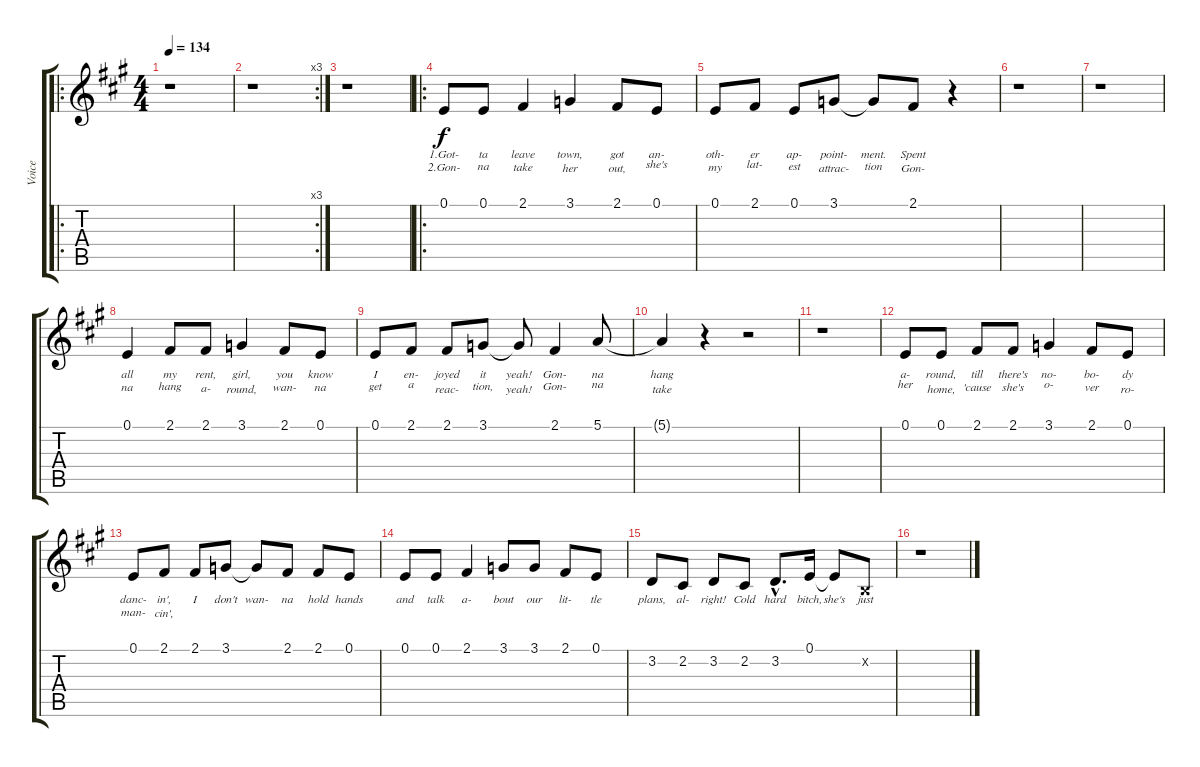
\track ("Voice" "Voice") {instrument lead5charang}
\staff {score tabs}
\tuning (E4 B3 G3 D3 A2 E2) {hide}
\ro
\ts (4 4)
\tempo 134
\clef g2
\ks a
r.1{dy f} |
\rc 3
r.1 |
r.1 |
\ro
0.1.8{lyrics (0 "1.Got-") lyrics (1 "2.Gon-") lyrics (2 "") lyrics (3 "") lyrics (4 "")} 0.1.8{lyrics (0 "ta") lyrics (1 "na") lyrics (2 "") lyrics (3 "") lyrics (4 "")} 2.1.4{lyrics (0 "leave") lyrics (1 "take") lyrics (2 "") lyrics (3 "") lyrics (4 "")} 3.1.4{lyrics (0 "town,") lyrics (1 "her") lyrics (2 "") lyrics (3 "") lyrics (4 "")} 2.1.8{lyrics (0 "got") lyrics (1 "out,") lyrics (2 "") lyrics (3 "") lyrics (4 "")} 0.1.8{lyrics (0 "an-") lyrics (1 "she's") lyrics (2 "") lyrics (3 "") lyrics (4 "")} |
0.1.8{lyrics (0 "oth-") lyrics (1 "my") lyrics (2 "") lyrics (3 "") lyrics (4 "")} 2.1.8{lyrics (0 "er") lyrics (1 "lat-") lyrics (2 "") lyrics (3 "") lyrics (4 "")} 0.1.8{lyrics (0 "ap-") lyrics (1 "est") lyrics (2 "") lyrics (3 "") lyrics (4 "")} 3.1.8{lyrics (0 "point-") lyrics (1 "attrac-") lyrics (2 "") lyrics (3 "") lyrics (4 "")} 3.1{t}.8{lyrics (0 "ment.") lyrics (1 "tion") lyrics (2 "") lyrics (3 "") lyrics (4 "")} 2.1.8{lyrics (0 "Spent") lyrics (1 "Gon-") lyrics (2 "") lyrics (3 "") lyrics (4 "")} r.4 |
r.1 |
r.1 |
0.1.4{lyrics (0 "all") lyrics (1 "na") lyrics (2 "") lyrics (3 "") lyrics (4 "")} 2.1.8{lyrics (0 "my") lyrics (1 "hang") lyrics (2 "") lyrics (3 "") lyrics (4 "")} 2.1.8{lyrics (0 "rent,") lyrics (1 "a-") lyrics (2 "") lyrics (3 "") lyrics (4 "")} 3.1.4{lyrics (0 "girl,") lyrics (1 "round,") lyrics (2 "") lyrics (3 "") lyrics (4 "")} 2.1.8{lyrics (0 "you") lyrics (1 "wan-") lyrics (2 "") lyrics (3 "") lyrics (4 "")} 0.1.8{lyrics (0 "know") lyrics (1 "na") lyrics (2 "") lyrics (3 "") lyrics (4 "")} |
0.1.8{lyrics (0 "I") lyrics (1 "get") lyrics (2 "") lyrics (3 "") lyrics (4 "")} 2.1.8{lyrics (0 "en-") lyrics (1 "a") lyrics (2 "") lyrics (3 "") lyrics (4 "")} 2.1.8{lyrics (0 "joyed") lyrics (1 "reac-") lyrics (2 "") lyrics (3 "") lyrics (4 "")} 3.1.8{lyrics (0 "it") lyrics (1 "tion,") lyrics (2 "") lyrics (3 "") lyrics (4 "")} 3.1{t}.8{lyrics (0 "yeah!") lyrics (1 "yeah!") lyrics (2 "") lyrics (3 "") lyrics (4 "")} 2.1.4{lyrics (0 "Gon-") lyrics (1 "Gon-") lyrics (2 "") lyrics (3 "") lyrics (4 "")} 5.1.8{lyrics (0 "na") lyrics (1 "na") lyrics (2 "") lyrics (3 "") lyrics (4 "")} |
5.1{t}.4{lyrics (0 "hang") lyrics (1 "take") lyrics (2 "") lyrics (3 "") lyrics (4 "")} r.4 r.2 |
r.1 |
0.1.8{lyrics (0 "a-") lyrics (1 "her") lyrics (2 "") lyrics (3 "") lyrics (4 "")} 0.1.8{lyrics (0 "round,") lyrics (1 "home,") lyrics (2 "") lyrics (3 "") lyrics (4 "")} 2.1.8{lyrics (0 "till") lyrics (1 "'cause") lyrics (2 "") lyrics (3 "") lyrics (4 "")} 2.1.8{lyrics (0 "there's") lyrics (1 "she's") lyrics (2 "") lyrics (3 "") lyrics (4 "")} 3.1.4{lyrics (0 "no-") lyrics (1 "o-") lyrics (2 "") lyrics (3 "") lyrics (4 "")} 2.1.8{lyrics (0 "bo-") lyrics (1 "ver") lyrics (2 "") lyrics (3 "") lyrics (4 "")} 0.1.8{lyrics (0 "dy") lyrics (1 "ro-") lyrics (2 "") lyrics (3 "") lyrics (4 "")} |
0.1.8{lyrics (0 "danc-") lyrics (1 "man-") lyrics (2 "") lyrics (3 "") lyrics (4 "")} 2.1.8{lyrics (0 "in',") lyrics (1 "cin',") lyrics (2 "") lyrics (3 "") lyrics (4 "")} 2.1.8{lyrics (0 "I") lyrics (1 "") lyrics (2 "") lyrics (3 "") lyrics (4 "")} 3.1.8{lyrics (0 "don't") lyrics (1 "") lyrics (2 "") lyrics (3 "") lyrics (4 "")} 3.1{t}.8{lyrics (0 "wan-") lyrics (1 "") lyrics (2 "") lyrics (3 "") lyrics (4 "")} 2.1.8{lyrics (0 "na") lyrics (1 "") lyrics (2 "") lyrics (3 "") lyrics (4 "")} 2.1.8{lyrics (0 "hold") lyrics (1 "") lyrics (2 "") lyrics (3 "") lyrics (4 "")} 0.1.8{lyrics (0 "hands") lyrics (1 "") lyrics (2 "") lyrics (3 "") lyrics (4 "")} |
0.1.8{lyrics (0 "and") lyrics (1 "") lyrics (2 "") lyrics (3 "") lyrics (4 "")} 0.1.8{lyrics (0 "talk") lyrics (1 "") lyrics (2 "") lyrics (3 "") lyrics (4 "")} 2.1.4{lyrics (0 "a-") lyrics (1 "") lyrics (2 "") lyrics (3 "") lyrics (4 "")} 3.1.8{lyrics (0 "bout") lyrics (1 "") lyrics (2 "") lyrics (3 "") lyrics (4 "")} 3.1.8{lyrics (0 "our") lyrics (1 "") lyrics (2 "") lyrics (3 "") lyrics (4 "")} 2.1.8{lyrics (0 "lit-") lyrics (1 "") lyrics (2 "") lyrics (3 "") lyrics (4 "")} 0.1.8{lyrics (0 "tle") lyrics (1 "") lyrics (2 "") lyrics (3 "") lyrics (4 "")} |
3.2.8{lyrics (0 "plans,") lyrics (1 "") lyrics (2 "") lyrics (3 "") lyrics (4 "")} 2.2.8{lyrics (0 "al-") lyrics (1 "") lyrics (2 "") lyrics (3 "") lyrics (4 "")} 3.2.8{lyrics (0 "right!") lyrics (1 "") lyrics (2 "") lyrics (3 "") lyrics (4 "")} 2.2.8{lyrics (0 "Cold") lyrics (1 "") lyrics (2 "") lyrics (3 "") lyrics (4 "")} 3.2{hac}.8{d lyrics (0 "hard") lyrics (1 "") lyrics (2 "") lyrics (3 "") lyrics (4 "")} 0.1.16{lyrics (0 "bitch,") lyrics (1 "") lyrics (2 "") lyrics (3 "") lyrics (4 "")} 0.1{t}.8{lyrics (0 "she's") lyrics (1 "") lyrics (2 "") lyrics (3 "") lyrics (4 "")} 0.2{x}.8{lyrics (0 "just") lyrics (1 "") lyrics (2 "") lyrics (3 "") lyrics (4 "")} |
r.1
